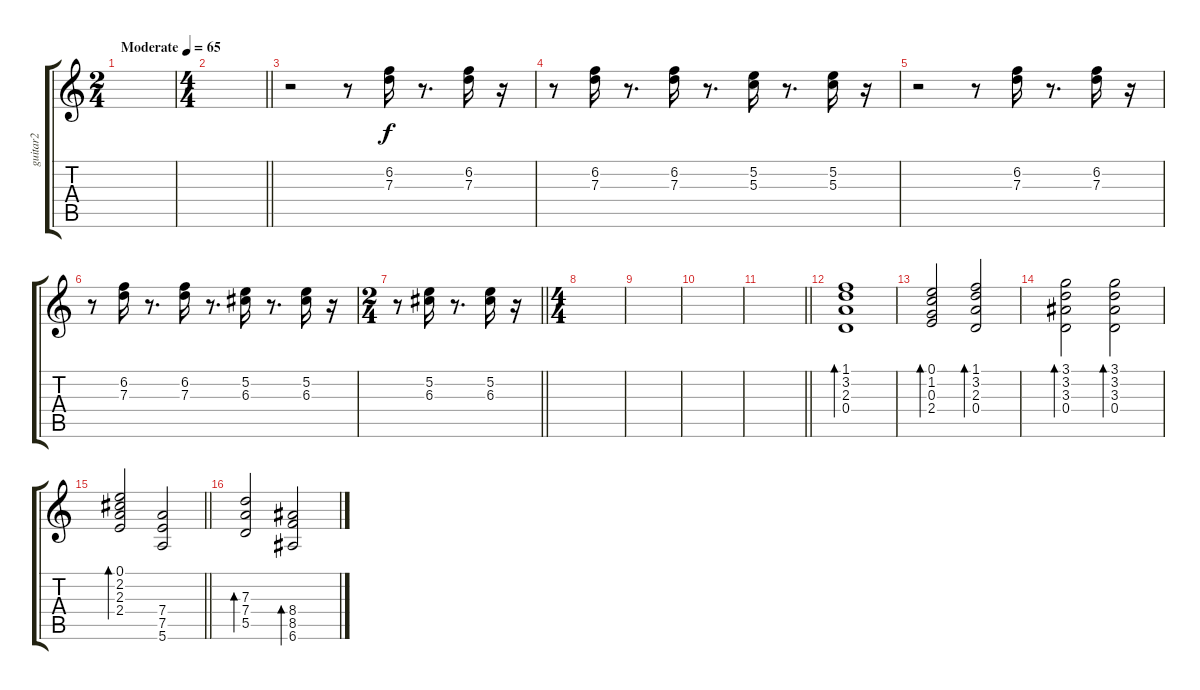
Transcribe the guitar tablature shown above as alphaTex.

\track ("guitar2" "guitar2") {instrument distortionguitar}
\staff {score tabs}
\tuning (E4 B3 G3 D3 A2 E2) {hide}
\ts (2 4)
\tempo (65 "Moderate")
\clef g2
\ks c
|
\ts (4 4)
\barLineRight lightlight
|
r.2 r.8 (6.2 7.3).16 r.8{d} (6.2 7.3).16 r.16 |
r.8 (6.2 7.3).16 r.8{d} (6.2 7.3).16 r.8{d} (5.2 5.3).16 r.8{d} (5.2 5.3).16 r.16 |
r.2 r.8 (6.2 7.3).16 r.8{d} (6.2 7.3).16 r.16 |
r.8 (6.2 7.3).16 r.8{d} (6.2 7.3).16 r.8{d} (5.2 6.3).16 r.8{d} (5.2 6.3).16 r.16 |
\ts (2 4)
\barLineRight lightlight
r.8 (5.2 6.3).16 r.8{d} (5.2 6.3).16 r.16 |
\ts (4 4)
|
|
|
\barLineRight lightlight
|
(1.1 3.2 2.3 0.4).1{bd 120 volume 8 balance 4 instrument electricguitarclean} |
(0.1 1.2 0.3 2.4).2{bd 120} (1.1 3.2 2.3 0.4).2{bd 120} |
(3.1 3.2 3.3 0.4).2{bd 120} (3.1 3.2 3.3 0.4).2{bd 120} |
\barLineRight lightlight
(0.1 2.2 2.3 2.4).2{bd 120} (7.4 7.5 5.6).2{volume 11 balance 12 instrument distortionguitar} |
(7.3 7.4 5.5).2{bd 120} (8.4 8.5 6.6).2{bd 120}
